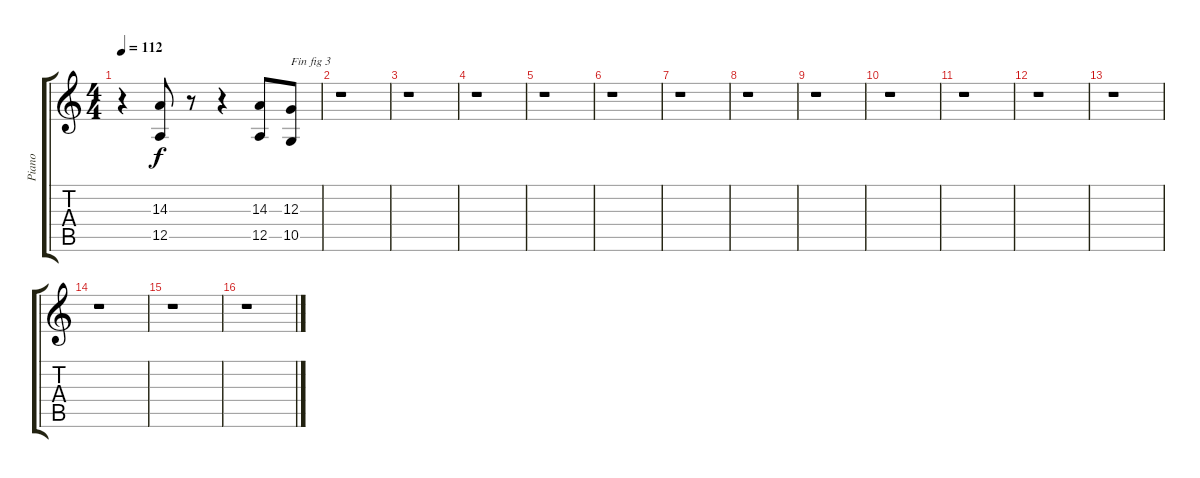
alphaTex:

\track ("Piano" "Piano") {instrument electricgrandpiano}
\staff {score tabs}
\tuning (E4 B3 G3 D3 A2 E2) {hide}
\ts (4 4)
\tempo 112
\clef g2
\ks c
r.4{dy f} (14.3 12.5).8 r.8 r.4 (14.3 12.5).8 (12.3 10.5).8{txt "Fin fig 3"} |
r.1 |
r.1 |
r.1 |
r.1 |
r.1 |
r.1 |
r.1 |
r.1 |
r.1 |
r.1 |
r.1 |
r.1 |
r.1 |
r.1 |
r.1
